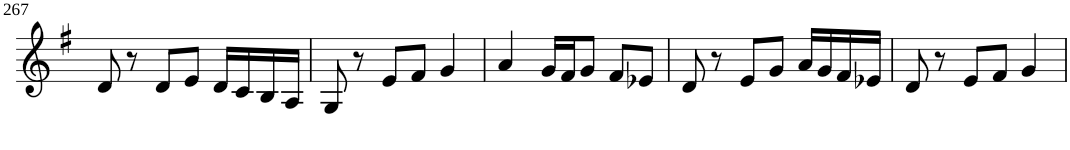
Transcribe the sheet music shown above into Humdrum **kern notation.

**kern
*part1
*staff1
*I"Violin
!!LO:PB:g=z
*clefG2
*k[f#]
*G:
*M3/4
=267
8d/
8r
8d/L
8e/J
16d/LL
16c/
16B/
16A/JJ
=268
8G/
8r
8e/L
8f#/J
4g/
=269
4a/
16g/LL
16f#/J
8g/J
8f#/L
8e-X/J
=270
8d/
8r
8e/L
8g/J
16a/LL
16g/
16f#/
16e-X/JJ
=271
8d/
8r
8e/L
8f#/J
4g/
=
*-
